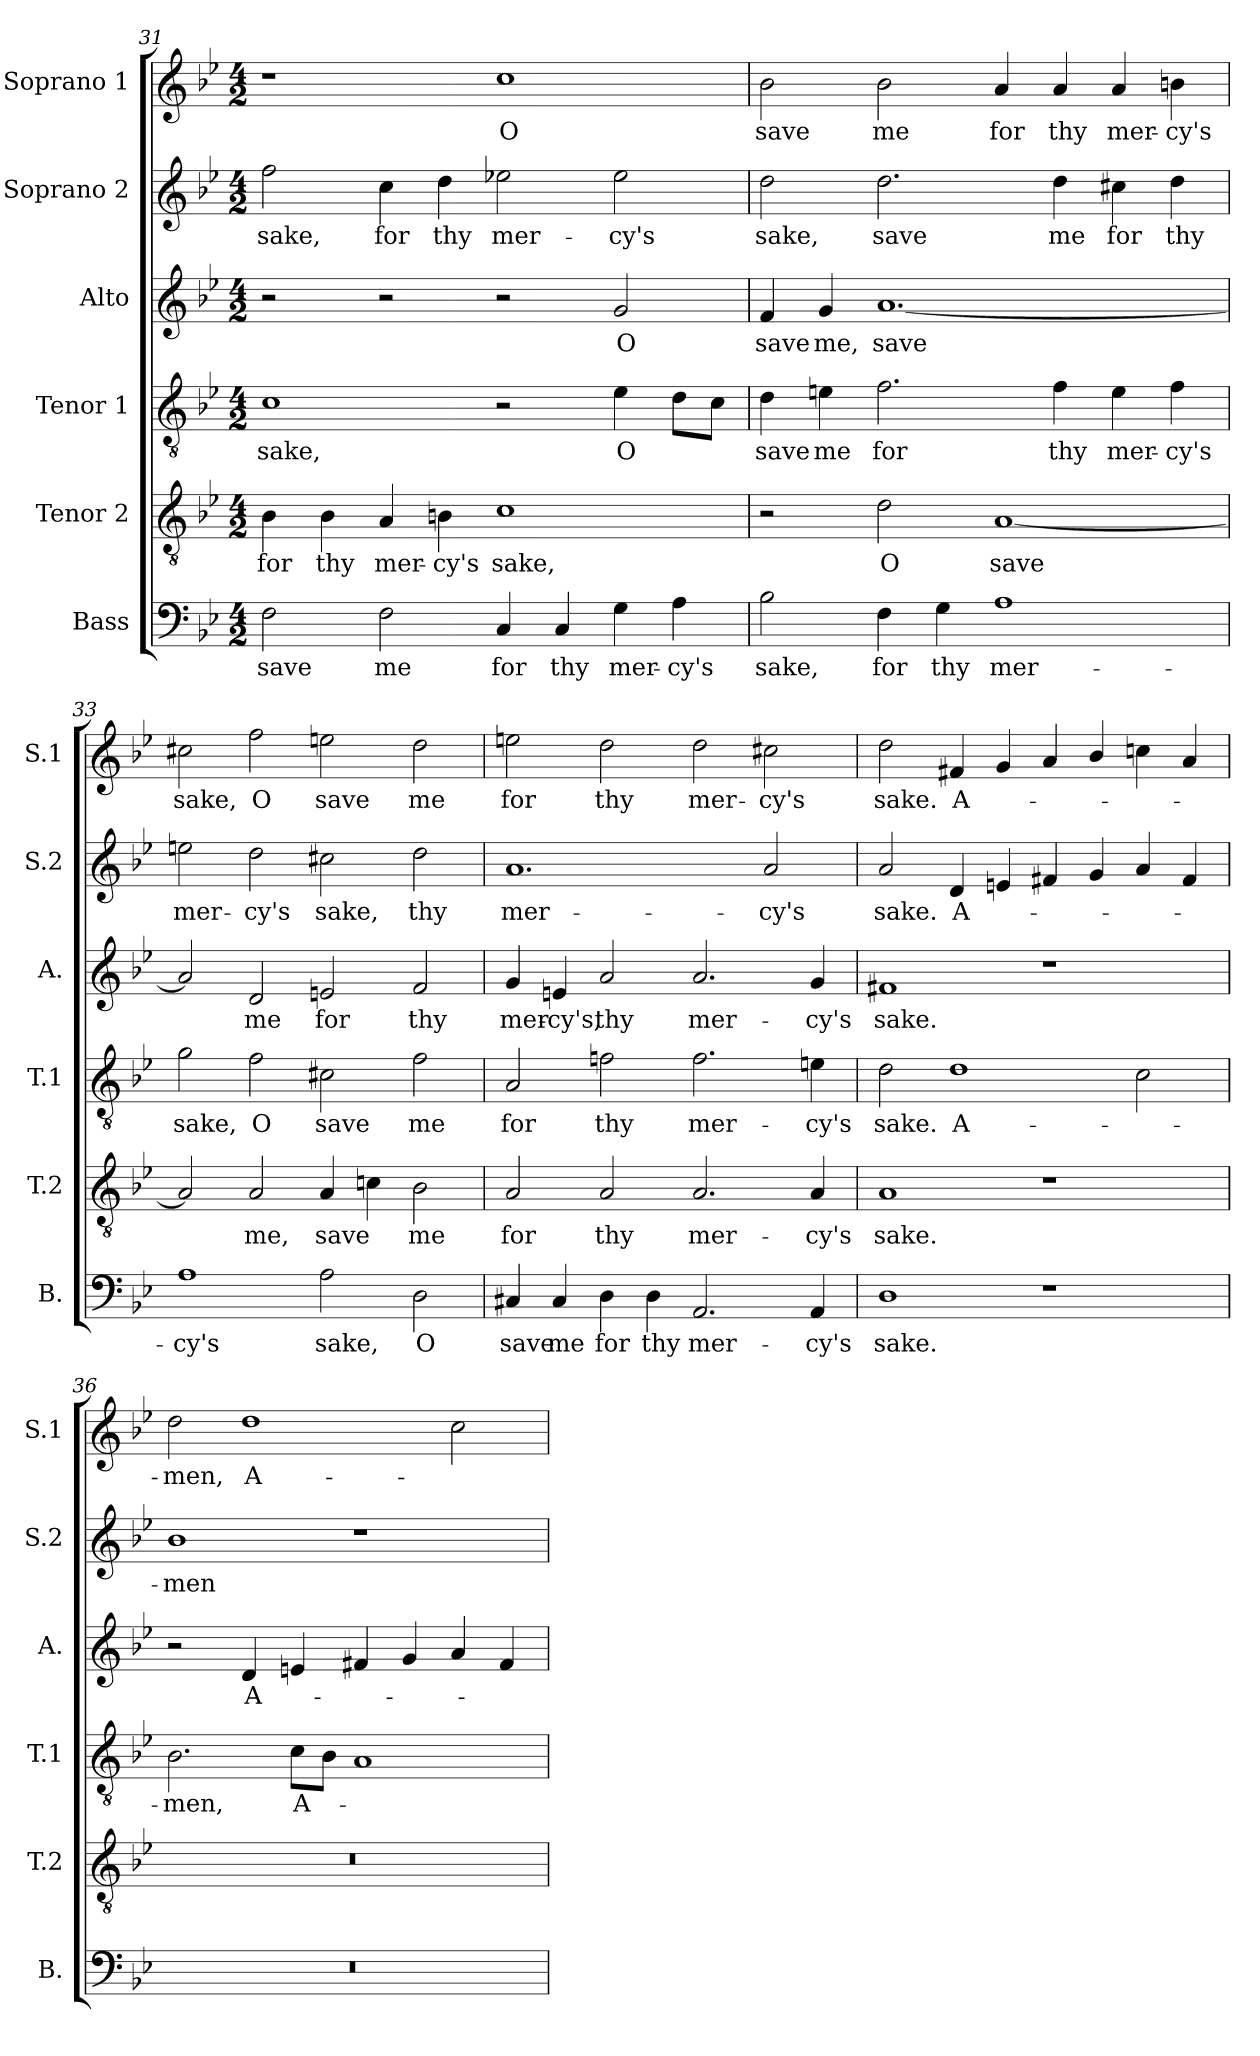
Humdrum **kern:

**kern	**text	**kern	**text	**kern	**text	**kern	**text	**kern	**text	**kern	**text
*part6	*part6	*part5	*part5	*part4	*part4	*part3	*part3	*part2	*part2	*part1	*part1
*staff6	*staff6	*staff5	*staff5	*staff4	*staff4	*staff3	*staff3	*staff2	*staff2	*staff1	*staff1
*I"Bass	*	*I"Tenor 2	*	*I"Tenor 1	*	*I"Alto	*	*I"Soprano 2	*	*I"Soprano 1	*
*I'B.	*	*I'T.2	*	*I'T.1	*	*I'A.	*	*I'S.2	*	*I'S.1	*
*clefF4	*	*clefGv2	*	*clefGv2	*	*clefG2	*	*clefG2	*	*clefG2	*
*	*	*ITrd7c12	*	*ITrd7c12	*	*	*	*	*	*	*
*k[b-e-]	*	*k[b-e-]	*	*k[b-e-]	*	*k[b-e-]	*	*k[b-e-]	*	*k[b-e-]	*
*B-:	*	*B-:	*	*B-:	*	*B-:	*	*B-:	*	*B-:	*
*M4/2	*	*M4/2	*	*M4/2	*	*M4/2	*	*M4/2	*	*M4/2	*
=31	=31	=31	=31	=31	=31	=31	=31	=31	=31	=31	=31
!	!LO:LY:b	!	!LO:LY:b	!	!LO:LY:b	!	!	!	!LO:LY:b	!	!
2F\	save	4BB-\	for	1C	sake,	2r	.	2ff\	sake,	1r	.
!	!	!	!LO:LY:b	!	!	!	!	!	!	!	!
.	.	4BB-\	thy	.	.	.	.	.	.	.	.
!	!LO:LY:b	!	!LO:LY:b	!	!	!	!	!	!LO:LY:b	!	!
2F\	me	4AA/	mer-	.	.	2r	.	4cc\	for	.	.
!	!	!	!LO:LY:b	!	!	!	!	!	!LO:LY:b	!	!
.	.	4BBn\	-cy's	.	.	.	.	4dd\	thy	.	.
!	!LO:LY:b	!	!LO:LY:b	!	!	!	!	!	!LO:LY:b	!	!LO:LY:b
4C/	for	1C	sake,	2r	.	2r	.	2ee-X\	mer-	1cc	O
!	!LO:LY:b	!	!	!	!	!	!	!	!	!	!
4C/	thy	.	.	.	.	.	.	.	.	.	.
!	!LO:LY:b	!	!	!	!LO:LY:b	!	!LO:LY:b	!	!LO:LY:b	!	!
4G\	mer-	.	.	4E-\	O	2g/	O	2ee-\	-cy's	.	.
!	!LO:LY:b	!	!	!	!	!	!	!	!	!	!
4A\	-cy's	.	.	8D\L	.	.	.	.	.	.	.
.	.	.	.	8C\J	.	.	.	.	.	.	.
!!LO:PB:g=z
=32	=32	=32	=32	=32	=32	=32	=32	=32	=32	=32	=32
!	!LO:LY:b	!	!	!	!LO:LY:b	!	!LO:LY:b	!	!LO:LY:b	!	!LO:LY:b
2B-\	sake,	2r	.	4D\	save	4f/	save	2dd\	sake,	2b-\	save
!	!	!	!	!	!LO:LY:b	!	!LO:LY:b	!	!	!	!
.	.	.	.	4En\	me	4g/	me,	.	.	.	.
!	!LO:LY:b	!	!LO:LY:b	!	!LO:LY:b	!	!LO:LY:b	!	!LO:LY:b	!	!LO:LY:b
4F\	for	2D\	O	2.F\	for	[<1.a	save	2.dd\	save	2b-\	me
!	!LO:LY:b	!	!	!	!	!	!	!	!	!	!
4G\	thy	.	.	.	.	.	.	.	.	.	.
!	!LO:LY:b	!	!LO:LY:b	!	!	!	!	!	!	!	!LO:LY:b
1A	mer-	[<1AA	save	.	.	.	.	.	.	4a/	for
!	!	!	!	!	!LO:LY:b	!	!	!	!LO:LY:b	!	!LO:LY:b
.	.	.	.	4F\	thy	.	.	4dd\	me	4a/	thy
!	!	!	!	!	!LO:LY:b	!	!	!	!LO:LY:b	!	!LO:LY:b
.	.	.	.	4E\	mer-	.	.	4cc#X\	for	4a/	mer-
!	!	!	!	!	!LO:LY:b	!	!	!	!LO:LY:b	!	!LO:LY:b
.	.	.	.	4F\	-cy's	.	.	4dd\	thy	4bn\	-cy's
=33	=33	=33	=33	=33	=33	=33	=33	=33	=33	=33	=33
!	!LO:LY:b	!	!	!	!LO:LY:b	!	!	!	!LO:LY:b	!	!LO:LY:b
1A	-cy's	2AA/]	.	2G\	sake,	2a/]	.	2een\	mer-	2cc#X\	sake,
!	!	!	!LO:LY:b	!	!LO:LY:b	!	!LO:LY:b	!	!LO:LY:b	!	!LO:LY:b
.	.	2AA/	me,	2F\	O	2d/	me	2dd\	-cy's	2ff\	O
!	!LO:LY:b	!	!LO:LY:b	!	!LO:LY:b	!	!LO:LY:b	!	!LO:LY:b	!	!LO:LY:b
2A\	sake,	4AA/	save	2C#X\	save	2en/	for	2cc#X\	sake,	2een\	save
.	.	4Cn\	.	.	.	.	.	.	.	.	.
!	!LO:LY:b	!	!LO:LY:b	!	!LO:LY:b	!	!LO:LY:b	!	!LO:LY:b	!	!LO:LY:b
2D\	O	2BB-\	me	2F\	me	2f/	thy	2dd\	thy	2dd\	me
=34	=34	=34	=34	=34	=34	=34	=34	=34	=34	=34	=34
!	!LO:LY:b	!	!LO:LY:b	!	!LO:LY:b	!	!LO:LY:b	!	!LO:LY:b	!	!LO:LY:b
4C#X/	save	2AA/	for	2AA/	for	4g/	mer-	1.a	mer-	2een\	for
!	!LO:LY:b	!	!	!	!	!	!LO:LY:b	!	!	!	!
4C#/	me	.	.	.	.	4en/	-cy's,	.	.	.	.
!	!LO:LY:b	!	!LO:LY:b	!	!LO:LY:b	!	!LO:LY:b	!	!	!	!LO:LY:b
4D\	for	2AA/	thy	2Fn\	thy	2a/	thy	.	.	2dd\	thy
!	!LO:LY:b	!	!	!	!	!	!	!	!	!	!
4D\	thy	.	.	.	.	.	.	.	.	.	.
!	!LO:LY:b	!	!LO:LY:b	!	!LO:LY:b	!	!LO:LY:b	!	!	!	!LO:LY:b
2.AA/	mer-	2.AA/	mer-	2.F\	mer-	2.a/	mer-	.	.	2dd\	mer-
!	!	!	!	!	!	!	!	!	!LO:LY:b	!	!LO:LY:b
.	.	.	.	.	.	.	.	2a/	-cy's	2cc#X\	-cy's
!	!LO:LY:b	!	!LO:LY:b	!	!LO:LY:b	!	!LO:LY:b	!	!	!	!
4AA/	-cy's	4AA/	-cy's	4En\	-cy's	4g/	-cy's	.	.	.	.
!!LO:LB:g=z
=35	=35	=35	=35	=35	=35	=35	=35	=35	=35	=35	=35
!	!LO:LY:b	!	!LO:LY:b	!	!LO:LY:b	!	!LO:LY:b	!	!LO:LY:b	!	!LO:LY:b
1D	sake.	1AA	sake.	2D\	sake.	1f#X	sake.	2a/	sake.	2dd\	sake.
!	!	!	!	!	!LO:LY:b	!	!	!	!LO:LY:b	!	!LO:LY:b
.	.	.	.	1D	A-	.	.	4d/	A-	4f#X/	A-
.	.	.	.	.	.	.	.	4en/	.	4g/	.
1r	.	1r	.	.	.	1r	.	4f#X/	.	4a/	.
.	.	.	.	.	.	.	.	4g/	.	4b-/	.
.	.	.	.	2C\	.	.	.	4a/	.	4ccn\	.
.	.	.	.	.	.	.	.	4f#/	.	4a/	.
=36	=36	=36	=36	=36	=36	=36	=36	=36	=36	=36	=36
!LO:N:vis=1	!	!LO:N:vis=1	!	!	!LO:LY:b	!	!	!	!LO:LY:b	!	!LO:LY:b
0r	.	0r	.	2.BB-\	-men,	2r	.	1b-	-men	2dd\	-men,
!	!	!	!	!	!	!	!LO:LY:b	!	!	!	!LO:LY:b
.	.	.	.	.	.	4d/	A-	.	.	1dd	A-
!	!	!	!	!	!LO:LY:b	!	!	!	!	!	!
.	.	.	.	8C\L	A-	4en/	.	.	.	.	.
.	.	.	.	8BB-\J	.	.	.	.	.	.	.
.	.	.	.	1AA	.	4f#X/	.	1r	.	.	.
.	.	.	.	.	.	4g/	.	.	.	.	.
.	.	.	.	.	.	4a/	.	.	.	2cc\	.
.	.	.	.	.	.	4f#/	.	.	.	.	.
=	=	=	=	=	=	=	=	=	=	=	=
*-	*-	*-	*-	*-	*-	*-	*-	*-	*-	*-	*-
